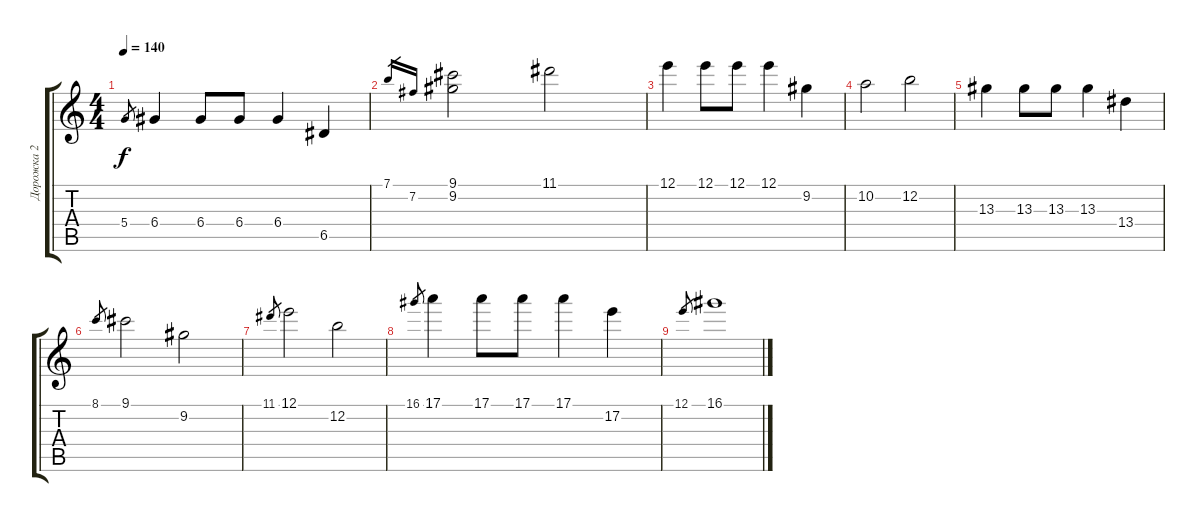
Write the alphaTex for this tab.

\track ("Дорожка 2" "Дорожка 2") {instrument overdrivenguitar}
\staff {score tabs}
\tuning (E4 B3 G3 D3 A2 E2) {hide}
\ts (4 4)
\tempo 140
\clef g2
\ks c
5.4.8{gr dy f} 6.4.4 6.4.8 6.4.8 6.4.4 6.5.4 |
7.1.16{gr} 7.2.16{gr} (9.1 9.2).2 11.1.2 |
12.1.4 12.1.8 12.1.8 12.1.4 9.2.4 |
10.2.2 12.2.2 |
13.3.4 13.3.8 13.3.8 13.3.4 13.4.4 |
8.1.8{gr} 9.1.2 9.2.2 |
11.1.8{gr} 12.1.2 12.2.2 |
16.1.8{gr} 17.1.4 17.1.8 17.1.8 17.1.4 17.2.4 |
12.1.8{gr} 16.1.1
